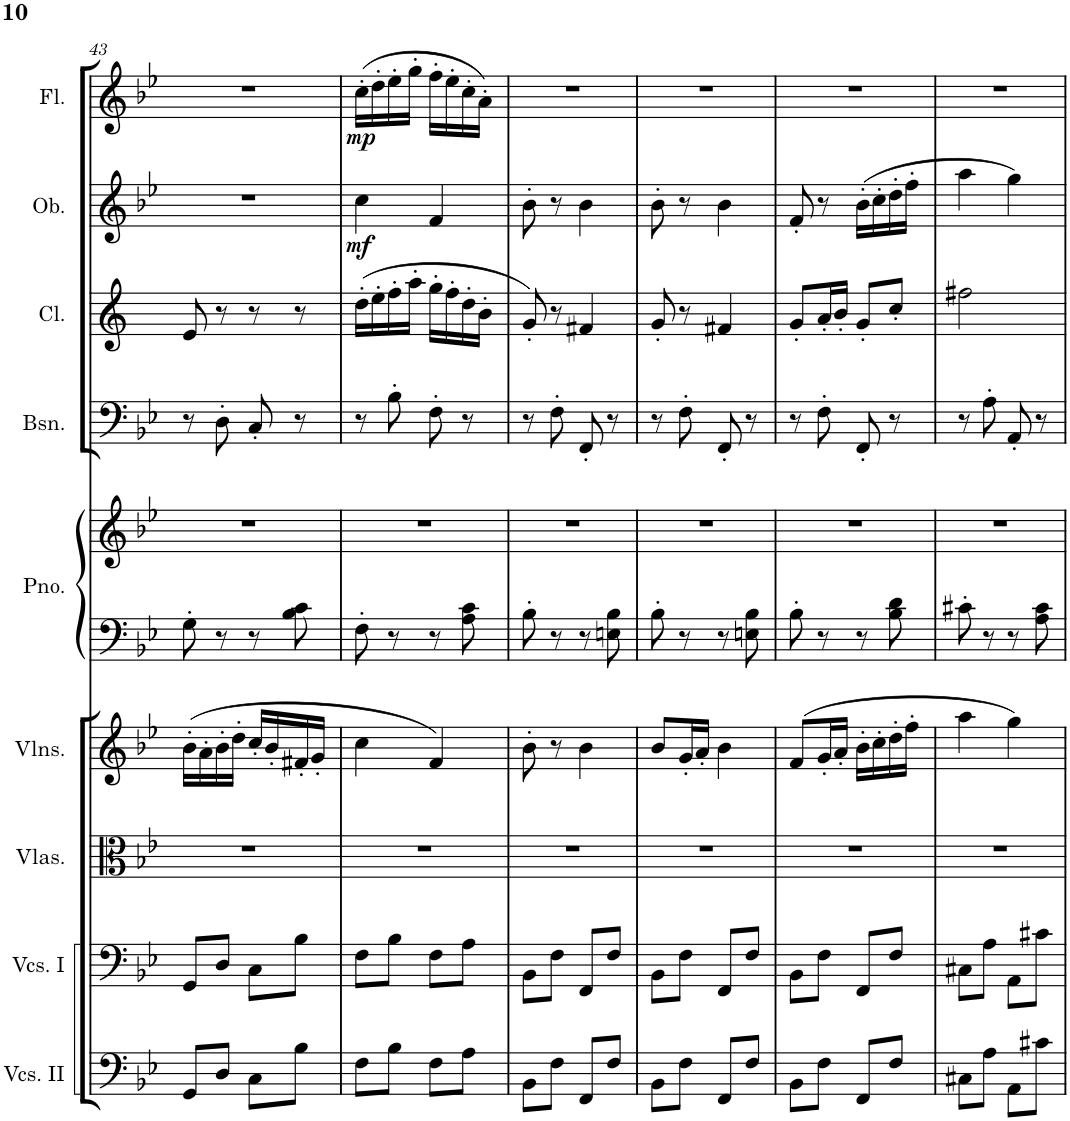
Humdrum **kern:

**kern	**kern	**kern	**kern	**kern	**kern	**kern	**kern	**kern	**dynam	**kern	**dynam
*part9	*part8	*part7	*part6	*part5	*part5	*part4	*part3	*part2	*part2	*part1	*part1
*staff10	*staff9	*staff8	*staff7	*staff6	*staff5	*staff4	*staff3	*staff2	*staff2	*staff1	*staff1
*I"Violoncellos II	*I"Violoncellos I	*I"Violas	*I"Violins	*I"Piano	*	*I"Bassoon	*I"Clarinet	*I"Oboe	*	*I"Flute	*
*I'Vcs. II	*I'Vcs. I	*I'Vlas.	*I'Vlns.	*I'Pno.	*	*I'Bsn.	*I'Cl.	*I'Ob.	*	*I'Fl.	*
!!LO:PB:g=z
*clefF4	*clefF4	*clefC3	*clefG2	*clefF4	*clefG2	*clefF4	*clefG2	*clefG2	*	*clefG2	*
*	*	*	*	*	*	*	*Trd1c2	*	*	*	*
*k[b-e-]	*k[b-e-]	*k[b-e-]	*k[b-e-]	*k[b-e-]	*k[b-e-]	*k[b-e-]	*k[]	*k[b-e-]	*	*k[b-e-]	*
*M2/4	*M2/4	*M2/4	*M2/4	*M2/4	*M2/4	*M2/4	*M2/4	*M2/4	*	*M2/4	*
=43	=43	=43	=43	=43	=43	=43	=43	=43	=43	=43	=43
8GG/L	8GG/L	2r	(16b-'\LL	8G'\	2r	8r	8e/	2r	.	2r	.
.	.	.	16a'\	.	.	.	.	.	.	.	.
8D/J	8D/J	.	16b-'\	8r	.	8D'\	8r	.	.	.	.
.	.	.	16dd'\JJ	.	.	.	.	.	.	.	.
8C\L	8C\L	.	16cc'/LL	8r	.	8C'/	8r	.	.	.	.
.	.	.	16b-'/	.	.	.	.	.	.	.	.
8B-\J	8B-\J	.	16f#X'/	8B-\ 8c\	.	8r	8r	.	.	.	.
.	.	.	16g'/JJ	.	.	.	.	.	.	.	.
=44	=44	=44	=44	=44	=44	=44	=44	=44	=44	=44	=44
!	!	!	!	!	!	!	!	!	!LO:DY:b	!	!LO:DY:b
8F\L	8F\L	2r	4cc\	8F'\	2r	8r	(16dd'\LL	4cc\	mf	(16cc'\LL	mp
.	.	.	.	.	.	.	16ee'\	.	.	16dd'\	.
8B-\J	8B-\J	.	.	8r	.	8B-'\	16ff'\	.	.	16ee-'\	.
.	.	.	.	.	.	.	16aa'\JJ	.	.	16gg'\JJ	.
8F\L	8F\L	.	4f/)	8r	.	8F'\	16gg'\LL	4f/	.	16ff'\LL	.
.	.	.	.	.	.	.	16ff'\	.	.	16ee-'\	.
8A\J	8A\J	.	.	8A\ 8c\	.	8r	16dd'\	.	.	16cc'\	.
.	.	.	.	.	.	.	16b'\JJ	.	.	16a'\JJ)	.
=45	=45	=45	=45	=45	=45	=45	=45	=45	=45	=45	=45
8BB-\L	8BB-\L	2r	8b-'\	8B-'\	2r	8r	8g'/)	8b-'\	.	2r	.
8F\J	8F\J	.	8r	8r	.	8F'\	8r	8r	.	.	.
8FF/L	8FF/L	.	4b-\	8r	.	8FF'/	4f#X/	4b-\	.	.	.
8F/J	8F/J	.	.	8En\ 8B-\	.	8r	.	.	.	.	.
=46	=46	=46	=46	=46	=46	=46	=46	=46	=46	=46	=46
8BB-\L	8BB-\L	2r	8b-/L	8B-'\	2r	8r	8g'/	8b-'\	.	2r	.
8F\J	8F\J	.	16g'/L	8r	.	8F'\	8r	8r	.	.	.
.	.	.	16a'/JJ	.	.	.	.	.	.	.	.
8FF/L	8FF/L	.	4b-\	8r	.	8FF'/	4f#X/	4b-\	.	.	.
8F/J	8F/J	.	.	8En\ 8B-\	.	8r	.	.	.	.	.
=47	=47	=47	=47	=47	=47	=47	=47	=47	=47	=47	=47
8BB-\L	8BB-\L	2r	(8f/L	8B-'\	2r	8r	8g'/L	8f'/	.	2r	.
8F\J	8F\J	.	16g'/L	8r	.	8F'\	16a'/L	8r	.	.	.
.	.	.	16a'/JJ	.	.	.	16b'/JJ	.	.	.	.
8FF/L	8FF/L	.	16b-'\LL	8r	.	8FF'/	8g'/L	(16b-'\LL	.	.	.
.	.	.	16cc'\	.	.	.	.	16cc'\	.	.	.
8F/J	8F/J	.	16dd'\	8B-\ 8d\	.	8r	8cc'/J	16dd'\	.	.	.
.	.	.	16ff'\JJ	.	.	.	.	16ff'\JJ	.	.	.
=48	=48	=48	=48	=48	=48	=48	=48	=48	=48	=48	=48
8C#X\L	8C#X\L	2r	4aa\	8c#X'\	2r	8r	2ff#X\	4aa\	.	2r	.
8A\J	8A\J	.	.	8r	.	8A'\	.	.	.	.	.
8AA\L	8AA\L	.	4gg\)	8r	.	8AA'/	.	4gg\)	.	.	.
8c#X\J	8c#X\J	.	.	8A\ 8c#\	.	8r	.	.	.	.	.
=	=	=	=	=	=	=	=	=	=	=	=
*-	*-	*-	*-	*-	*-	*-	*-	*-	*-	*-	*-
